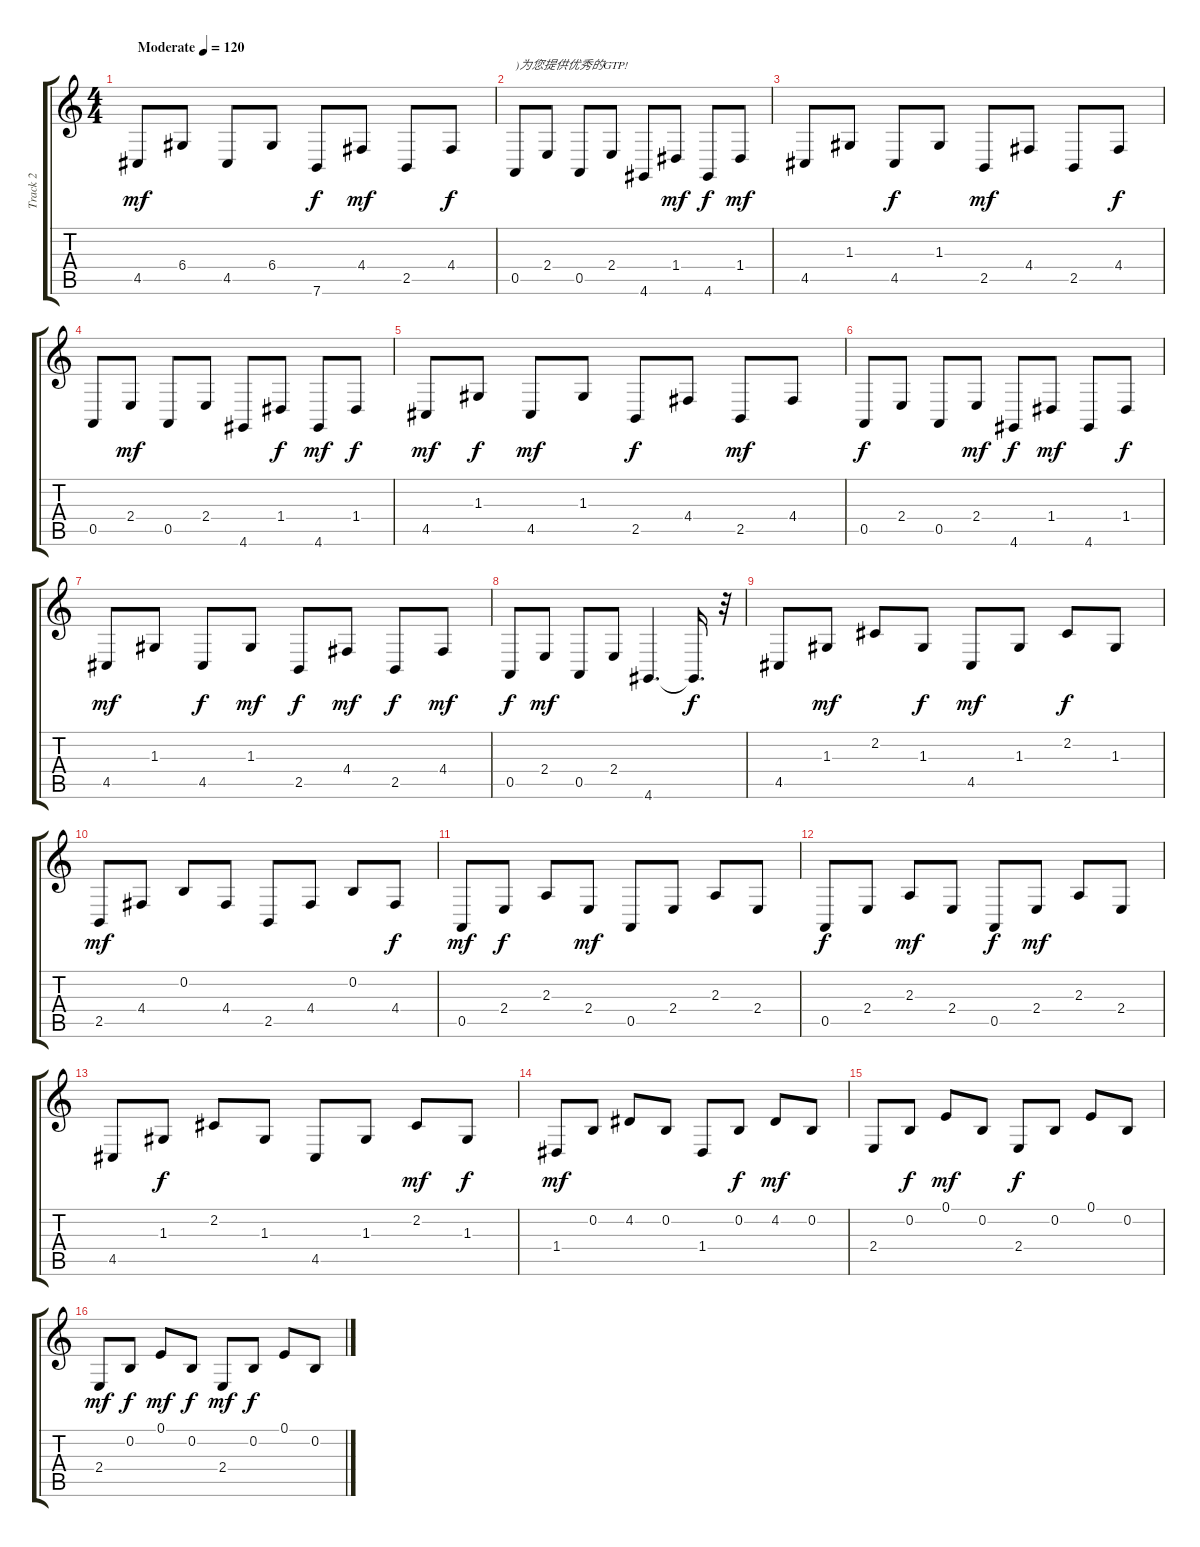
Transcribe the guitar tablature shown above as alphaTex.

\track ("Track 2" "Track 2") {instrument acousticgrandpiano}
\staff {score tabs}
\tuning (E4 B3 G3 D3 A2 E2) {hide}
\ts (4 4)
\tempo (120 "Moderate")
\clef g2
\ks c
4.5.8{dy mf instrument acousticgrandpiano} 6.4.8 4.5.8 6.4.8 7.6.8{dy f} 4.4.8{dy mf} 2.5.8 4.4.8{dy f} |
0.5.8{txt ")为您提供优秀的GTP!"} 2.4.8 0.5.8 2.4.8 4.6.8 1.4.8{dy mf} 4.6.8{dy f} 1.4.8{dy mf} |
4.5.8 1.3.8 4.5.8{dy f} 1.3.8 2.5.8{dy mf} 4.4.8 2.5.8 4.4.8{dy f} |
0.5.8 2.4.8{dy mf} 0.5.8 2.4.8 4.6.8 1.4.8{dy f} 4.6.8{dy mf} 1.4.8{dy f} |
4.5.8{dy mf} 1.3.8{dy f} 4.5.8{dy mf} 1.3.8 2.5.8{dy f} 4.4.8 2.5.8{dy mf} 4.4.8 |
0.5.8{dy f} 2.4.8 0.5.8 2.4.8{dy mf} 4.6.8{dy f} 1.4.8{dy mf} 4.6.8 1.4.8{dy f} |
4.5.8{dy mf} 1.3.8 4.5.8{dy f} 1.3.8{dy mf} 2.5.8{dy f} 4.4.8{dy mf} 2.5.8{dy f} 4.4.8{dy mf} |
0.5.8{dy f} 2.4.8{dy mf} 0.5.8 2.4.8 4.6.4{d} 4.6{t}.16{d dy f} r.32 |
4.5.8 1.3.8{dy mf} 2.2.8 1.3.8{dy f} 4.5.8{dy mf} 1.3.8 2.2.8{dy f} 1.3.8 |
2.5.8{dy mf} 4.4.8 0.2.8 4.4.8 2.5.8 4.4.8 0.2.8 4.4.8{dy f} |
0.5.8{dy mf} 2.4.8{dy f} 2.3.8 2.4.8{dy mf} 0.5.8 2.4.8 2.3.8 2.4.8 |
0.5.8{dy f} 2.4.8 2.3.8{dy mf} 2.4.8 0.5.8{dy f} 2.4.8{dy mf} 2.3.8 2.4.8 |
4.5.8 1.3.8{dy f} 2.2.8 1.3.8 4.5.8 1.3.8 2.2.8{dy mf} 1.3.8{dy f} |
1.4.8{dy mf} 0.2.8 4.2.8 0.2.8 1.4.8 0.2.8{dy f} 4.2.8{dy mf} 0.2.8 |
2.4.8 0.2.8{dy f} 0.1.8{dy mf} 0.2.8 2.4.8{dy f} 0.2.8 0.1.8 0.2.8 |
2.4.8{dy mf} 0.2.8{dy f} 0.1.8{dy mf} 0.2.8{dy f} 2.4.8{dy mf} 0.2.8{dy f} 0.1.8 0.2.8
